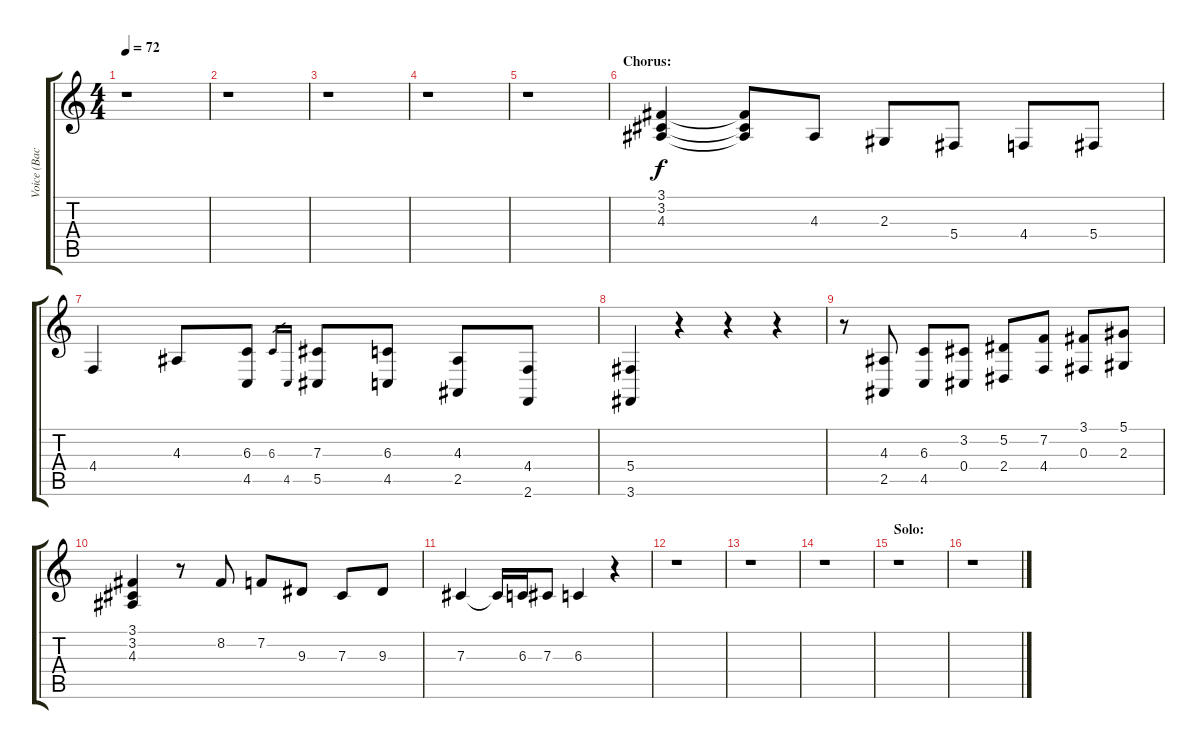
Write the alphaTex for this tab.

\track ("Voice (Backing)" "Voice (Bac") {instrument choiraahs}
\staff {score tabs}
\tuning (Eb4 Bb3 Gb3 Db3 Ab2 Eb2) {hide}
\ts (4 4)
\tempo 72
\clef g2
\ks c
r.1{dy f} |
r.1 |
r.1 |
r.1 |
r.1 |
\section ("" "Chorus:")
(3.1 3.2 4.3).4 (3.1{t} 3.2{t} 4.3{t}).8 4.3.8 2.3.8 5.4.8 4.4.8 5.4.8 |
4.4.4 4.3.8 (6.3 4.5).8 6.3.16{gr} 4.5.16{gr} (7.3 5.5).8 (6.3 4.5).8 (4.3 2.5).8 (4.4 2.6).8 |
(5.4 3.6).4 r.4 r.4 r.4 |
r.8 (4.3 2.5).8 (6.3 4.5).8 (3.2 0.4).8 (5.2 2.4).8 (7.2 4.4).8 (3.1 0.3).8 (5.1 2.3).8 |
(3.1 3.2 4.3).4 r.8 8.2.8 7.2.8 9.3.8 7.3.8 9.3.8 |
7.3.4 7.3{t}.16 6.3.16 7.3.8 6.3.4 r.4 |
r.1 |
r.1 |
r.1 |
\section ("" "Solo:")
r.1 |
r.1
